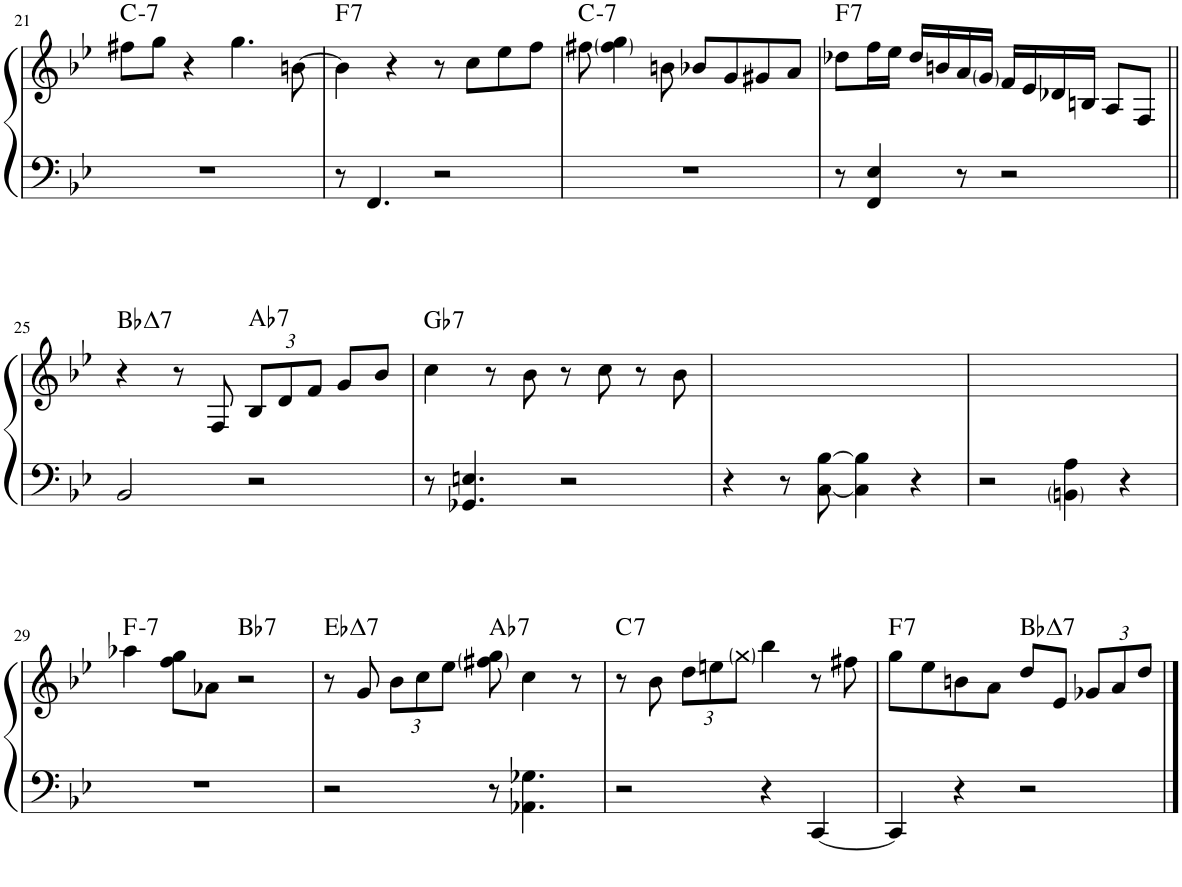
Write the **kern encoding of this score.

**kern	**kern	**harte
*part1	*part1	*part1
*staff2	*staff1	*
*I"Piano	*	*
*I'Pno.	*	*
!!LO:PB:g=z
*clefF4	*clefG2	*
*k[b-e-]	*k[b-e-]	*
*M4/4	*M4/4	*
=21	=21	=21
!	!	!LO:H:kt=7
1r	8ff#X\L	C:min7
.	8gg\J	.
.	4r	.
.	4.gg\	.
.	[8bn\	.
=22	=22	=22
!	!	!LO:H:kt=7
8r	4b\]	F:7
4.FF/	.	.
.	4r	.
2r	8r	.
.	8cc\L	.
.	8ee-\	.
.	8ff\J	.
=23	=23	=23
!	!	!LO:H:kt=7
1r	8ff#X\	C:min7
.	4ff#\ 4gg\	.
.	8bn\	.
.	8b-X/L	.
.	8g/	.
.	8g#X/	.
.	8a/J	.
=24	=24	=24
!	!	!LO:H:kt=7
8r	8dd-X\L	F:7
4FF/ 4E-/	16ff\L	.
.	16ee-\JJ	.
.	16dd-/LL	.
.	16bn/	.
8r	16a/	.
.	16g/JJ	.
2r	16f/LL	.
.	16e-/	.
.	16d-X/	.
.	16Bn/JJ	.
.	8A/L	.
.	8F/J	.
!!LO:LB:g=z
=25||	=25||	=25||
!	!	!LO:H:kt=7
2BB-/	4r	Bb:maj7
.	8r	.
.	8F/	.
*	*Xbrackettup	*
!	!	!LO:H:kt=7
2r	12B-/L	Ab:7
.	12d/	.
.	12f/J	.
.	8g/L	.
.	8b-/J	.
=26	=26	=26
!	!	!LO:H:kt=7
8r	4cc\	Gb:7
4.GG-X/ 4.En/	.	.
.	8r	.
.	8b-\	.
2r	8r	.
.	8cc\	.
.	8r	.
.	8b-\	.
=27	=27	=27
4r	1ryy	.
8r	.	.
[8C\ [8B-\	.	.
4C\] 4B-\]	.	.
4r	.	.
=28	=28	=28
2r	1ryy	.
4BBn\ 4A\	.	.
4r	.	.
!!LO:LB:g=z
=29	=29	=29
!	!	!LO:H:kt=7
1r	4aa-X\	F:min7
.	8ff\ 8gg\L	.
.	8a-X\J	.
!	!	!LO:H:kt=7
.	2r	Bb:7
=30	=30	=30
!	!	!LO:H:kt=7
2r	8r	Eb:maj7
.	8g/	.
.	12b-\L	.
.	12cc\	.
.	12ee-\J	.
!	!	!LO:H:kt=7
8r	8ff#X\ 8gg\	Ab:7
4.AA-X\ 4.G-X\	4cc\	.
.	8r	.
=31	=31	=31
!	!	!LO:H:kt=7
2r	8r	C:7
.	8b-\	.
.	12dd\L	.
.	12een\	.
.	12gg\J	.
4r	4bb-\	.
[4CC/	8r	.
.	8ff#X\	.
=32	=32	=32
!	!	!LO:H:kt=7
4CC/]	8gg\L	F:7
.	8ee-\	.
4r	8bn\	.
.	8a\J	.
!	!	!LO:H:kt=7
2r	8dd/L	Bb:maj7
.	8e-/J	.
.	12g-X/L	.
.	12a/	.
.	12dd/J	.
==	==	==
*-	*-	*-
